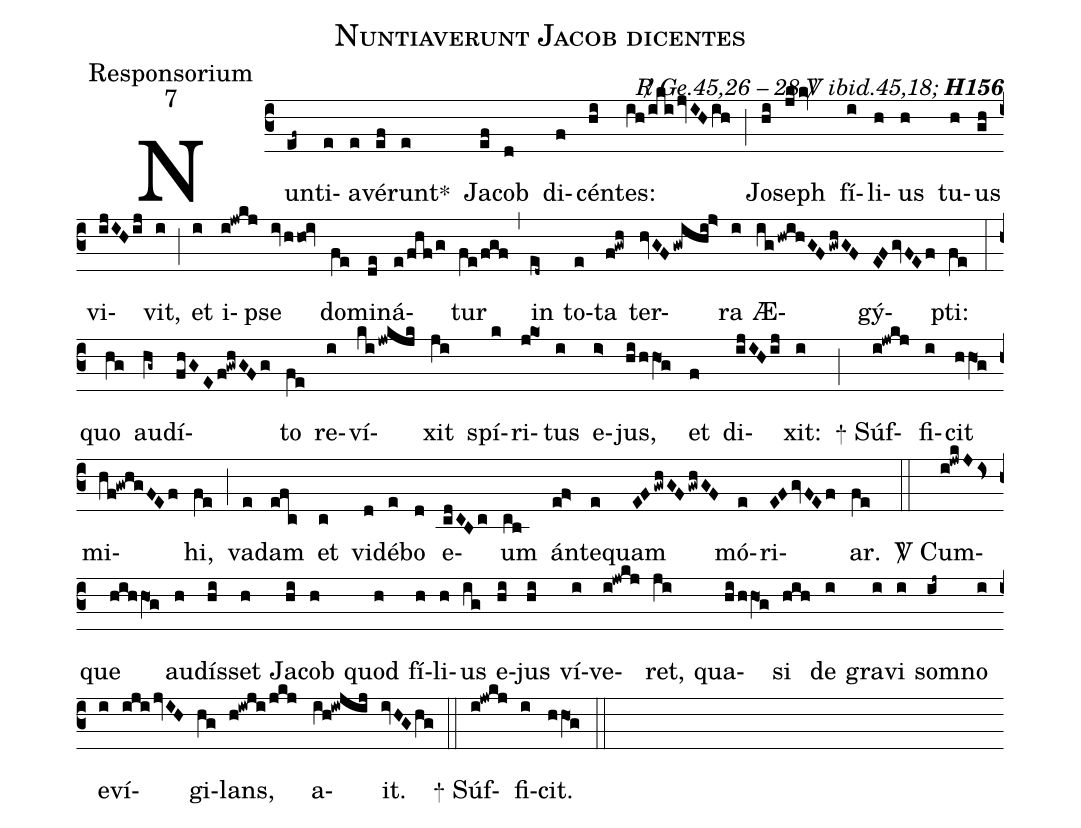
name:Nuntiaverunt Jacob dicentes;
office-part:Responsorium;
mode:7;
commentary:{\itshape\mdseries \Rbar\ Ge.45,26 -- 28 \Vbar\ ibid.45,18;\/} {\bfseries H156};
%%
(c3) Nun(ef~)ti(e)a(e)vé(ef)runt<sp>*</sp>(e) Ja(ef)cob(d) di(f)cén(hi)tes:(ih/ikijvIHih) (;)
Jo(hi)seph(jkkv) fí(i)li(h)us(h) tu(h)us(gh) vi(ijIHij)vit,(i) (;)
et(i) i(i!jwkj)pse(ivhho0!iv) do(fe)mi(de)ná(e/fhf/g)tur(fe/fgf) (,)
in(ed~) to(e)ta(f!gwh) ter(hvGFgwihi!j>)ra(i) Æ(ighwihGFgwhGF)gý(EFgvFEf)pti:(fe) (:)
quo(hg) au(hg~)dí(fhGEf!gwhGFg)to(fe) re(i)ví(kijwkjk)xit(ji) spí(k)ri(j!ko1)tus(i) e(i>)jus,(hi/hhO1g) et(f) di(ijIHij)xit:(i) (;)
<sp>+</sp> Súf(i!jwkj)fi(i)cit(hhO1g) mi(hf!gwhgFEf)hi,(fe)  (;)
va(e)dam(efc) et(c) vi(d)dé(e)bo(d) e(cdCBc)um(cb) án(e!f>)te(e)quam(EFgwhGFgwhGF) mó(e)ri(EFgvFEf)ar.(fe) (::)
<sp>V/</sp> Cum(i!jwkJIs<)que(hihhO1g) au(h)dís(hi)set(h) Ja(hi)cob(h) quod(h) fí(h)li(h)us(ig) e(hi)jus(hi) ví(i)ve(i!jwkj)ret,(ji)
qua(hi/hhO1g)si(hih) de(i) gra(i)vi(i) som(ij~)no(i) e(i)ví(ijijvIH)gi(hg)lans,(h!iwji/jkj) a(ih!iwjij)it.(ivHGhg) (::)
<sp>+</sp> Súf(i!jwkj)fi(i)cit.(hhO1g) (::)
